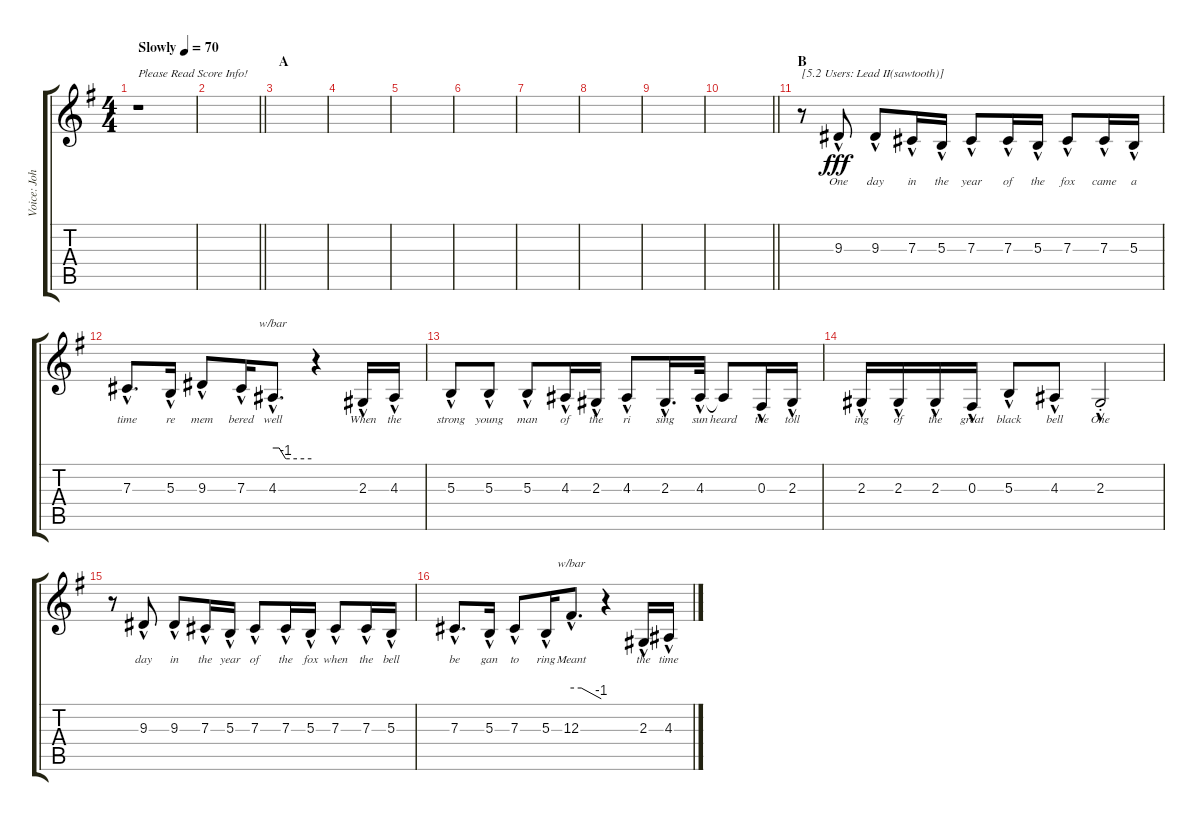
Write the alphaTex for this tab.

\track ("Voice: Johnny" "Voice: Joh") {instrument lead2sawtooth}
\staff {score tabs}
\tuning (Eb4 Bb3 Gb3 Db3 Ab2 Eb2) {hide}
\ts (4 4)
\tempo (70 "Slowly")
\clef g2
\ks g
r.1{txt "Please Read Score Info!" dy fff instrument lead2sawtooth} |
\barLineRight lightlight
|
\section ("" "A")
|
|
|
|
|
|
|
\barLineRight lightlight
|
\section ("" "B")
r.8{txt "[5.2 Users: Lead II(sawtooth)]"} 9.3{hac}.8{lyrics (0 "One") lyrics (1 "") lyrics (2 "") lyrics (3 "") lyrics (4 "")} 9.3{hac}.8{lyrics (0 "day") lyrics (1 "") lyrics (2 "") lyrics (3 "") lyrics (4 "")} 7.3{hac}.16{lyrics (0 "in") lyrics (1 "") lyrics (2 "") lyrics (3 "") lyrics (4 "")} 5.3{hac}.16{lyrics (0 "the") lyrics (1 "") lyrics (2 "") lyrics (3 "") lyrics (4 "")} 7.3{hac}.8{lyrics (0 "year") lyrics (1 "") lyrics (2 "") lyrics (3 "") lyrics (4 "")} 7.3{hac}.16{lyrics (0 "of") lyrics (1 "") lyrics (2 "") lyrics (3 "") lyrics (4 "")} 5.3{hac}.16{lyrics (0 "the") lyrics (1 "") lyrics (2 "") lyrics (3 "") lyrics (4 "")} 7.3{hac}.8{lyrics (0 "fox") lyrics (1 "") lyrics (2 "") lyrics (3 "") lyrics (4 "")} 7.3{hac}.16{lyrics (0 "came") lyrics (1 "") lyrics (2 "") lyrics (3 "") lyrics (4 "")} 5.3{hac}.16{lyrics (0 "a") lyrics (1 "") lyrics (2 "") lyrics (3 "") lyrics (4 "")} |
7.3{hac}.8{d lyrics (0 "time") lyrics (1 "") lyrics (2 "") lyrics (3 "") lyrics (4 "")} 5.3{hac}.16{lyrics (0 "re") lyrics (1 "") lyrics (2 "") lyrics (3 "") lyrics (4 "")} 9.3{hac}.8{lyrics (0 "mem") lyrics (1 "") lyrics (2 "") lyrics (3 "") lyrics (4 "")} 7.3{hac}.16{lyrics (0 "bered") lyrics (1 "") lyrics (2 "") lyrics (3 "") lyrics (4 "")} 4.3{hac}.8{d tbe (custom default 0 0 10 0 20 -4 60 -4) lyrics (0 "well") lyrics (1 "") lyrics (2 "") lyrics (3 "") lyrics (4 "")} r.4 2.3{hac}.16{lyrics (0 "When") lyrics (1 "") lyrics (2 "") lyrics (3 "") lyrics (4 "")} 4.3{hac}.16{lyrics (0 "the") lyrics (1 "") lyrics (2 "") lyrics (3 "") lyrics (4 "")} |
5.3{hac}.8{lyrics (0 "strong") lyrics (1 "") lyrics (2 "") lyrics (3 "") lyrics (4 "")} 5.3{hac}.8{lyrics (0 "young") lyrics (1 "") lyrics (2 "") lyrics (3 "") lyrics (4 "")} 5.3{hac}.8{lyrics (0 "man") lyrics (1 "") lyrics (2 "") lyrics (3 "") lyrics (4 "")} 4.3{hac}.16{lyrics (0 "of") lyrics (1 "") lyrics (2 "") lyrics (3 "") lyrics (4 "")} 2.3{hac}.16{lyrics (0 "the") lyrics (1 "") lyrics (2 "") lyrics (3 "") lyrics (4 "")} 4.3{hac}.8{lyrics (0 "ri") lyrics (1 "") lyrics (2 "") lyrics (3 "") lyrics (4 "")} 2.3{hac}.16{d lyrics (0 "sing") lyrics (1 "") lyrics (2 "") lyrics (3 "") lyrics (4 "")} 4.3{hac}.32{lyrics (0 "sun") lyrics (1 "") lyrics (2 "") lyrics (3 "") lyrics (4 "")} 4.3{t}.8{lyrics (0 "heard") lyrics (1 "") lyrics (2 "") lyrics (3 "") lyrics (4 "")} 0.3{hac}.16{lyrics (0 "the") lyrics (1 "") lyrics (2 "") lyrics (3 "") lyrics (4 "")} 2.3{hac}.16{lyrics (0 "toll") lyrics (1 "") lyrics (2 "") lyrics (3 "") lyrics (4 "")} |
2.3{hac}.16{lyrics (0 "ing") lyrics (1 "") lyrics (2 "") lyrics (3 "") lyrics (4 "")} 2.3{hac}.16{lyrics (0 "of") lyrics (1 "") lyrics (2 "") lyrics (3 "") lyrics (4 "")} 2.3{hac}.16{lyrics (0 "the") lyrics (1 "") lyrics (2 "") lyrics (3 "") lyrics (4 "")} 0.3{hac}.16{lyrics (0 "great") lyrics (1 "") lyrics (2 "") lyrics (3 "") lyrics (4 "")} 5.3{hac}.8{lyrics (0 "black") lyrics (1 "") lyrics (2 "") lyrics (3 "") lyrics (4 "")} 4.3{hac}.8{lyrics (0 "bell") lyrics (1 "") lyrics (2 "") lyrics (3 "") lyrics (4 "")} 2.3{hac st}.2{lyrics (0 "One") lyrics (1 "") lyrics (2 "") lyrics (3 "") lyrics (4 "")} |
r.8 9.3{hac}.8{lyrics (0 "day") lyrics (1 "") lyrics (2 "") lyrics (3 "") lyrics (4 "")} 9.3{hac}.8{lyrics (0 "in") lyrics (1 "") lyrics (2 "") lyrics (3 "") lyrics (4 "")} 7.3{hac}.16{lyrics (0 "the") lyrics (1 "") lyrics (2 "") lyrics (3 "") lyrics (4 "")} 5.3{hac}.16{lyrics (0 "year") lyrics (1 "") lyrics (2 "") lyrics (3 "") lyrics (4 "")} 7.3{hac}.8{lyrics (0 "of") lyrics (1 "") lyrics (2 "") lyrics (3 "") lyrics (4 "")} 7.3{hac}.16{lyrics (0 "the") lyrics (1 "") lyrics (2 "") lyrics (3 "") lyrics (4 "")} 5.3{hac}.16{lyrics (0 "fox") lyrics (1 "") lyrics (2 "") lyrics (3 "") lyrics (4 "")} 7.3{hac}.8{lyrics (0 "when") lyrics (1 "") lyrics (2 "") lyrics (3 "") lyrics (4 "")} 7.3{hac}.16{lyrics (0 "the") lyrics (1 "") lyrics (2 "") lyrics (3 "") lyrics (4 "")} 5.3{hac}.16{lyrics (0 "bell") lyrics (1 "") lyrics (2 "") lyrics (3 "") lyrics (4 "")} |
7.3{hac}.8{d lyrics (0 "be") lyrics (1 "") lyrics (2 "") lyrics (3 "") lyrics (4 "")} 5.3{hac}.16{lyrics (0 "gan") lyrics (1 "") lyrics (2 "") lyrics (3 "") lyrics (4 "")} 7.3{hac}.8{lyrics (0 "to") lyrics (1 "") lyrics (2 "") lyrics (3 "") lyrics (4 "")} 5.3{hac}.16{lyrics (0 "ring") lyrics (1 "") lyrics (2 "") lyrics (3 "") lyrics (4 "")} 12.3{hac}.8{d tbe (custom default 0 0 20 0 60 -4) lyrics (0 "Meant") lyrics (1 "") lyrics (2 "") lyrics (3 "") lyrics (4 "")} r.4 2.3{hac}.16{lyrics (0 "the") lyrics (1 "") lyrics (2 "") lyrics (3 "") lyrics (4 "")} 4.3{hac}.16{lyrics (0 "time") lyrics (1 "") lyrics (2 "") lyrics (3 "") lyrics (4 "")}
